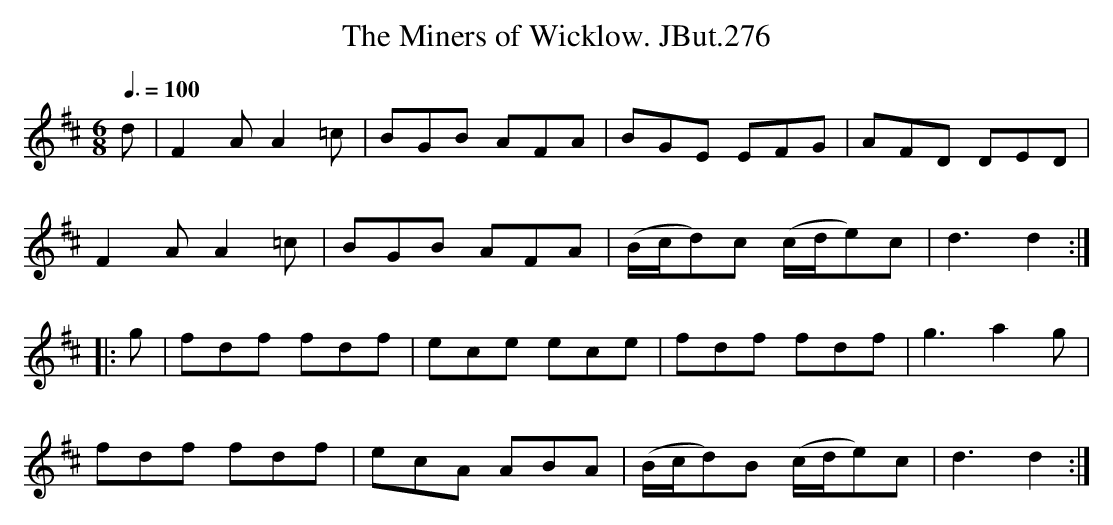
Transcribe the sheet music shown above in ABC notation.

X:1
T:Miners of Wicklow. JBut.276, The
M:6/8
L:1/8
Q:3/8=100
K:D
d|F2A A2=c|BGB AFA|BGE EFG|AFD DED|
F2A A2=c|BGB AFA|(B/c/d)c (c/d/e)c|d3 d2:|
|:g|fdf fdf|ece ece|fdf fdf|g3 a2g|
fdf fdf|ecA ABA|(B/c/d)B (c/d/e)c|d3 d2:|
